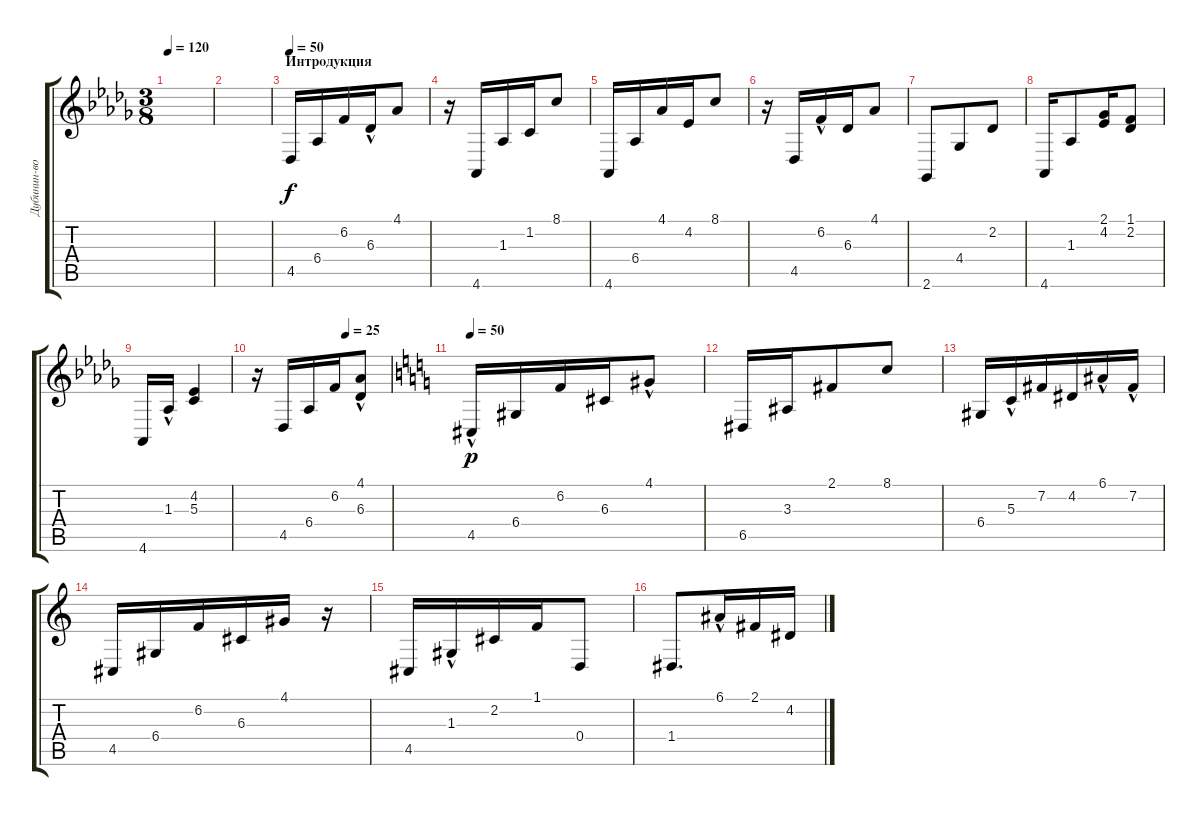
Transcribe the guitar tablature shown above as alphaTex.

\track ("Дубинин-вокал" "Дубинин-во") {instrument baritonesax}
\staff {score tabs}
\tuning (E4 B3 G3 D3 A2 E2) {hide}
\ts (3 8)
\tempo 120
\tempo 50
\tempo 120
\clef g2
\ks db
|
|
\section ("" "Интродукция")
\tempo 50
4.5.16{volume 2 balance 8 instrument musicbox} 6.4.16 6.2.16 6.3{hac}.16 4.1.8 |
r.16 4.6.16 1.3.16 1.2.16 8.1.8 |
4.6.16 6.4.16 4.1.16 4.2.16 8.1.8 |
r.16 4.5.16 6.2{hac}.16 6.3.16 4.1.8 |
2.6.8 4.4.8 2.2.8 |
4.6.16 1.3.8 (2.1 4.2).16 (1.1 2.2).8 |
4.6.16 1.3{hac}.16 (4.2 5.3).4 |
\tempo (25 0.6666666666666666)
r.16 4.5.16 6.4.16 6.2.16 (4.1 6.3{hac}).8 |
\tempo 50
\ks c
4.5{hac}.16{dy p} 6.4.16 6.2.16 6.3.16 4.1{hac}.8 |
6.5.16 3.3.16 2.1.8 8.1.8 |
6.4.16 5.3{hac}.16 7.2.16 4.2.16 6.1{hac}.16 7.2{hac}.16 |
4.5.16 6.4.16 6.2.16 6.3.16 4.1.16 r.16 |
4.5.16 1.3{hac}.16 2.2.16 1.1.16 0.4.8 |
1.4.8{d} 6.1{hac}.16 2.1.16 4.2.16
